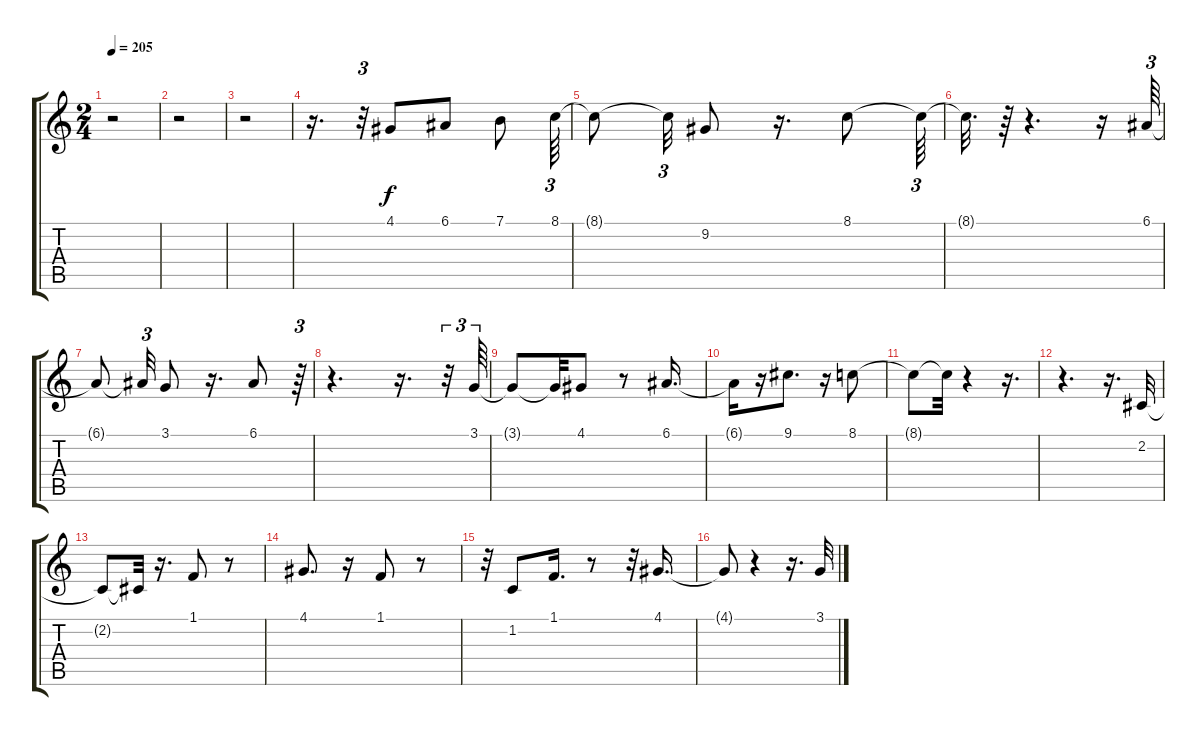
\track "" {instrument ocarina}
\staff {score tabs}
\tuning (E4 B3 G3 D3 A2 E2) {hide}
\ts (2 4)
\tempo 205
\clef g2
\ks c
r.2{dy f} |
r.2 |
r.2 |
r.16{d} r.32{tu (3 2)} 4.1.8 6.1.8 7.1.8 8.1.64{tu (3 2)} |
8.1{t}.8 8.1{t}.32{tu (3 2)} 9.2.8 r.16{d} 8.1.8 8.1{t}.64{tu (3 2)} |
8.1{t}.32{d} r.64 r.4{d} r.16 6.1.64{tu (3 2)} |
6.1{t}.8 6.1{t}.32{tu (3 2)} 3.1.8 r.16{d} 6.1.8 r.64{tu (3 2)} |
r.4{d} r.16{d} r.32{tu (3 2)} 3.1.64{tu (3 2)} |
3.1{t}.8 3.1{t}.32 4.1.8 r.8 6.1.16{d} |
6.1{t}.16 r.16 9.1.8{d} r.16 8.1.8 |
8.1{t}.8 8.1{t}.32 r.4 r.16{d} |
r.4{d} r.16{d} 2.2.32 |
2.2{t}.8 2.2{t}.32 r.16{d} 1.1.8 r.8 |
4.1.8{d} r.16 1.1.8 r.8 |
r.32 1.2.8 1.1.16{d} r.8 r.32 4.1.16{d} |
4.1{t}.8 r.4 r.16{d} 3.1.32
